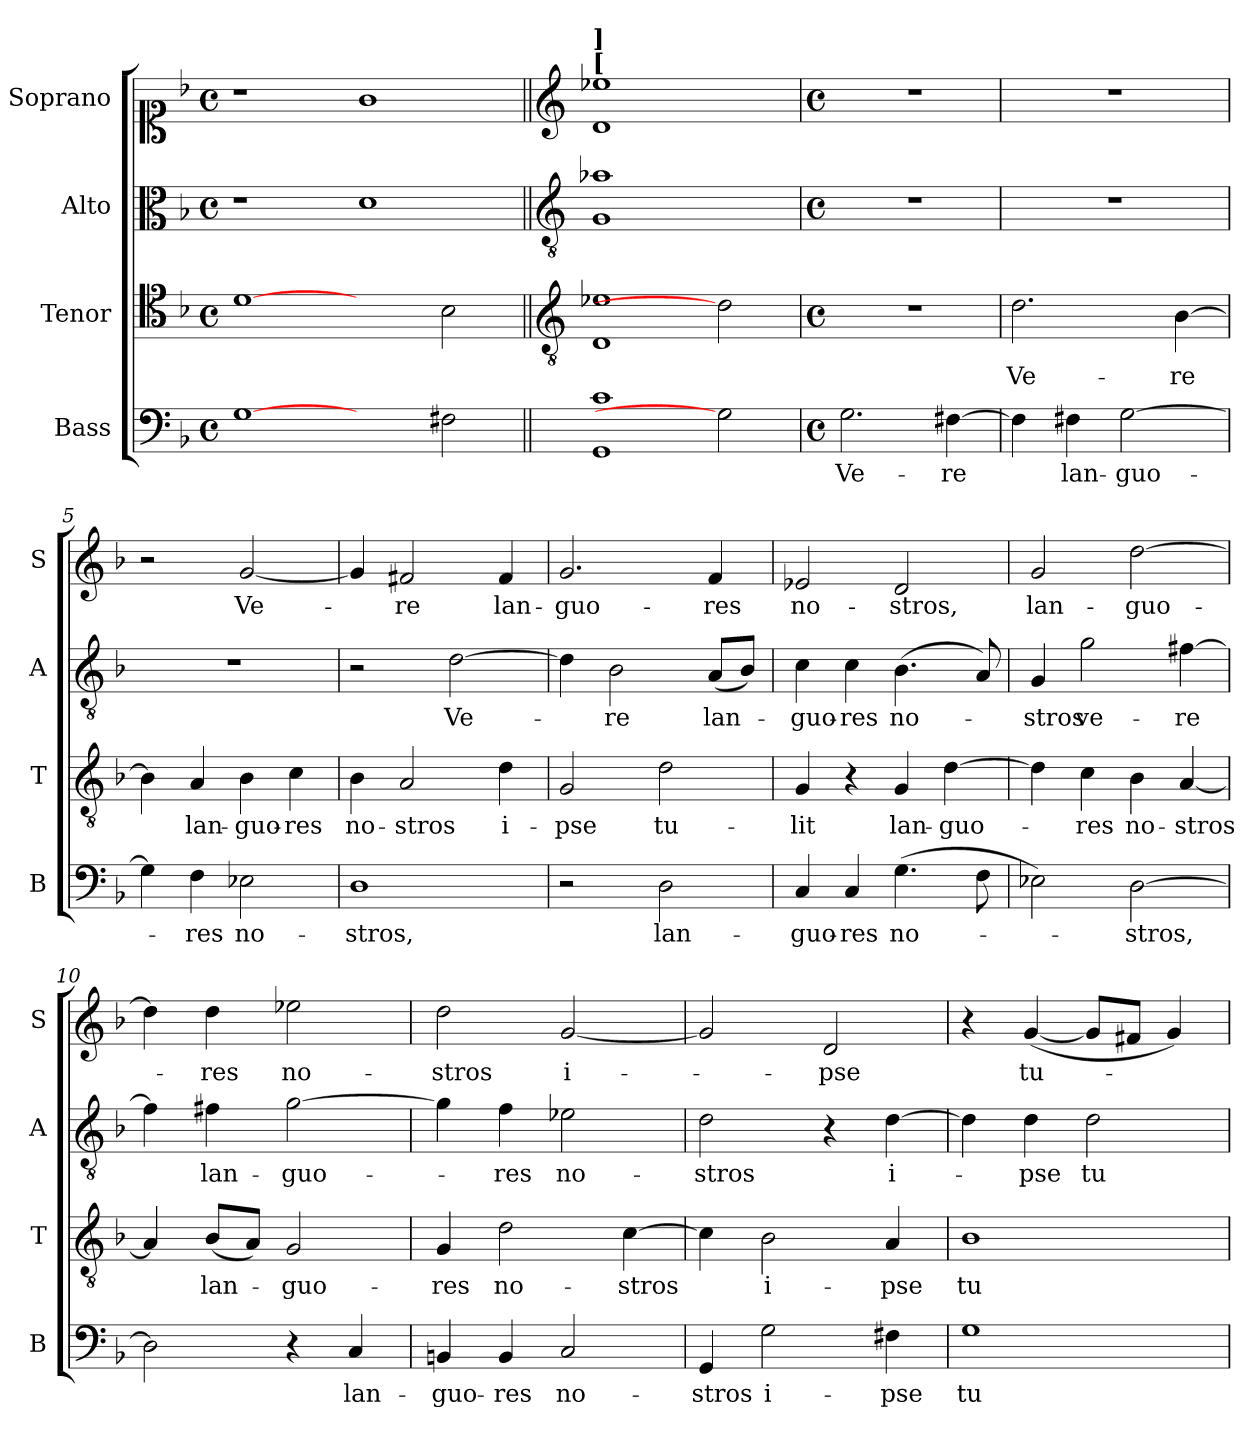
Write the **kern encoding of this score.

**kern	**text	**kern	**text	**kern	**text	**kern	**text
*part4	*part4	*part3	*part3	*part2	*part2	*part1	*part1
*staff4	*staff4	*staff3	*staff3	*staff2	*staff2	*staff1	*staff1
*I"Bass	*	*I"Tenor	*	*I"Alto	*	*I"Soprano	*
*I'B	*	*I'T	*	*I'A	*	*I'S	*
*clefF4	*	*clefC4	*	*clefC3	*	*clefC1	*
*k[b-]	*	*k[b-]	*	*k[b-]	*	*k[b-]	*
*F:	*	*F:	*	*F:	*	*F:	*
*M4/4	*	*M4/4	*	*M4/4	*	*M4/4	*
*met(c)	*	*met(c)	*	*met(c)	*	*met(c)	*
=1	=1	=1	=1	=1	=1	=1	=1
[1G!	.	[1d!	.	1r	.	1r	.
2ryy	.	2ryy	.	1d!	.	1g!	.
2F#X!\	.	2B-!\	.	.	.	.	.
=2||	=2||	=2||	=2||	=2||	=2||	=2||	=2||
*	*	*clefGv2	*	*clefGv2	*	*clefG2	*
*	*	*	*	*	*	*MM92	*
!	!	!	!	!	!	!LO:TX:a:B:t=[	!
!	!	!	!	!	!	!LO:TX:a:B:t=]	!
1GG 1c	.	1D 1e-X	.	1G 1a-X	.	1d 1ee-X	.
2G!]	.	2d!]	.	2ryy	.	2ryy	.
!!LO:LB:g=z
=3!	=3!	=3!	=3!	=3!	=3!	=3!	=3!
*M4/4	*	*M4/4	*	*M4/4	*	*M4/4	*
*met(c)	*	*met(c)	*	*met(c)	*	*met(c)	*
!	!LO:LY:b	!	!	!	!	!	!
2.G\	Ve-	1r	.	1r	.	1r	.
!	!LO:LY:b	!	!	!	!	!	!
[4F#X\	-re	.	.	.	.	.	.
=4	=4	=4	=4	=4	=4	=4	=4
!	!	!	!LO:LY:b	!	!	!	!
4F#\]	.	2.d\	Ve-	1r	.	1r	.
!	!LO:LY:b	!	!	!	!	!	!
4F#X\	lan-	.	.	.	.	.	.
!	!LO:LY:b	!	!	!	!	!	!
[2G\	-guo-	.	.	.	.	.	.
!	!	!	!LO:LY:b	!	!	!	!
.	.	[4B-\	-re	.	.	.	.
=5	=5	=5	=5	=5	=5	=5	=5
4G\]	.	4B-\]	.	1r	.	2r	.
!	!LO:LY:b	!	!LO:LY:b	!	!	!	!
4F\	-res	4A/	lan-	.	.	.	.
!	!LO:LY:b	!	!LO:LY:b	!	!	!	!LO:LY:b
2E-X\	no-	4B-\	-guo-	.	.	[2g/	Ve-
!	!	!	!LO:LY:b	!	!	!	!
.	.	4c\	-res	.	.	.	.
!!LO:LB:g=z
=6	=6	=6	=6	=6	=6	=6	=6
!	!LO:LY:b	!	!LO:LY:b	!	!	!	!
1D	-stros,	4B-\	no-	2r	.	4g/]	.
!	!	!	!LO:LY:b	!	!	!	!LO:LY:b
.	.	2A/	-stros	.	.	2f#X/	-re
!	!	!	!	!	!LO:LY:b	!	!
.	.	.	.	[2d\	Ve-	.	.
!	!	!	!LO:LY:b	!	!	!	!LO:LY:b
.	.	4d\	i-	.	.	4f#/	lan-
=7	=7	=7	=7	=7	=7	=7	=7
!	!	!	!LO:LY:b	!	!	!	!LO:LY:b
2r	.	2G/	-pse	4d\]	.	2.g/	-guo-
!	!	!	!	!	!LO:LY:b	!	!
.	.	.	.	2B-\	-re	.	.
!	!LO:LY:b	!	!LO:LY:b	!	!	!	!
2D\	lan-	2d\	tu-	.	.	.	.
!	!	!	!	!	!LO:LY:b	!	!LO:LY:b
.	.	.	.	(<8A/L	lan-	4f/	-res
.	.	.	.	8B-/J)	.	.	.
=8	=8	=8	=8	=8	=8	=8	=8
!	!LO:LY:b	!	!LO:LY:b	!	!LO:LY:b	!	!LO:LY:b
4C/	-guo-	4G/	-lit	4c\	-guo-	2e-X/	no-
!	!LO:LY:b	!	!	!	!LO:LY:b	!	!
4C/	-res	4r	.	4c\	-res	.	.
!	!LO:LY:b	!	!LO:LY:b	!	!LO:LY:b	!	!LO:LY:b
(>4.G\	no-	4G/	lan-	(>4.B-\	no-	2d/	-stros,
!	!	!	!LO:LY:b	!	!	!	!
.	.	[4d\	-guo-	.	.	.	.
8F\	.	.	.	8A/)	.	.	.
=9	=9	=9	=9	=9	=9	=9	=9
!	!	!	!	!	!LO:LY:b	!	!LO:LY:b
2E-X\)	.	4d\]	.	4G/	-stros	2g/	lan-
!	!	!	!LO:LY:b	!	!LO:LY:b	!	!
.	.	4c\	-res	2g\	ve-	.	.
!	!LO:LY:b	!	!LO:LY:b	!	!	!	!LO:LY:b
[2D\	-stros,	4B-\	no-	.	.	[2dd\	-guo-
!	!	!	!LO:LY:b	!	!LO:LY:b	!	!
.	.	[4A/	-stros	[4f#X\	-re	.	.
=10	=10	=10	=10	=10	=10	=10	=10
2D\]	.	4A/]	.	4f#\]	.	4dd\]	.
!	!	!	!LO:LY:b	!	!LO:LY:b	!	!LO:LY:b
.	.	(<8B-/L	lan-	4f#X\	lan-	4dd\	-res
.	.	8A/J)	.	.	.	.	.
!	!	!	!LO:LY:b	!	!LO:LY:b	!	!LO:LY:b
4r	.	2G/	-guo-	[2g\	-guo-	2ee-X\	no-
!	!LO:LY:b	!	!	!	!	!	!
4C/	lan-	.	.	.	.	.	.
=11	=11	=11	=11	=11	=11	=11	=11
!	!LO:LY:b	!	!LO:LY:b	!	!	!	!LO:LY:b
4BBn/	-guo-	4G/	-res	4g\]	.	2dd\	-stros
!	!LO:LY:b	!	!LO:LY:b	!	!LO:LY:b	!	!
4BB/	-res	2d\	no-	4f\	-res	.	.
!	!LO:LY:b	!	!	!	!LO:LY:b	!	!LO:LY:b
2C/	no-	.	.	2e-X\	no-	[2g/	i-
!	!	!	!LO:LY:b	!	!	!	!
.	.	[4c\	-stros	.	.	.	.
!!LO:PB:g=z
=12	=12	=12	=12	=12	=12	=12	=12
!	!LO:LY:b	!	!	!	!LO:LY:b	!	!
4GG/	-stros	4c\]	.	2d\	-stros	2g/]	.
!	!LO:LY:b	!	!LO:LY:b	!	!	!	!
2G\	i-	2B-\	i-	.	.	.	.
!	!	!	!	!	!	!	!LO:LY:b
.	.	.	.	4r	.	2d/	-pse
!	!LO:LY:b	!	!LO:LY:b	!	!LO:LY:b	!	!
4F#X\	-pse	4A/	-pse	[4d\	i-	.	.
=13	=13	=13	=13	=13	=13	=13	=13
!	!LO:LY:b	!	!LO:LY:b	!	!	!	!
1G	tu-	1B-	tu-	4d\]	.	4r	.
!	!	!	!	!	!LO:LY:b	!	!LO:LY:b
.	.	.	.	4d\	-pse	(<[4g/	tu-
!	!	!	!	!	!LO:LY:b	!	!
.	.	.	.	2d\	tu-	8g/L]	.
.	.	.	.	.	.	8f#X/J	.
.	.	.	.	.	.	4g/)	.
=	=	=	=	=	=	=	=
*-	*-	*-	*-	*-	*-	*-	*-
